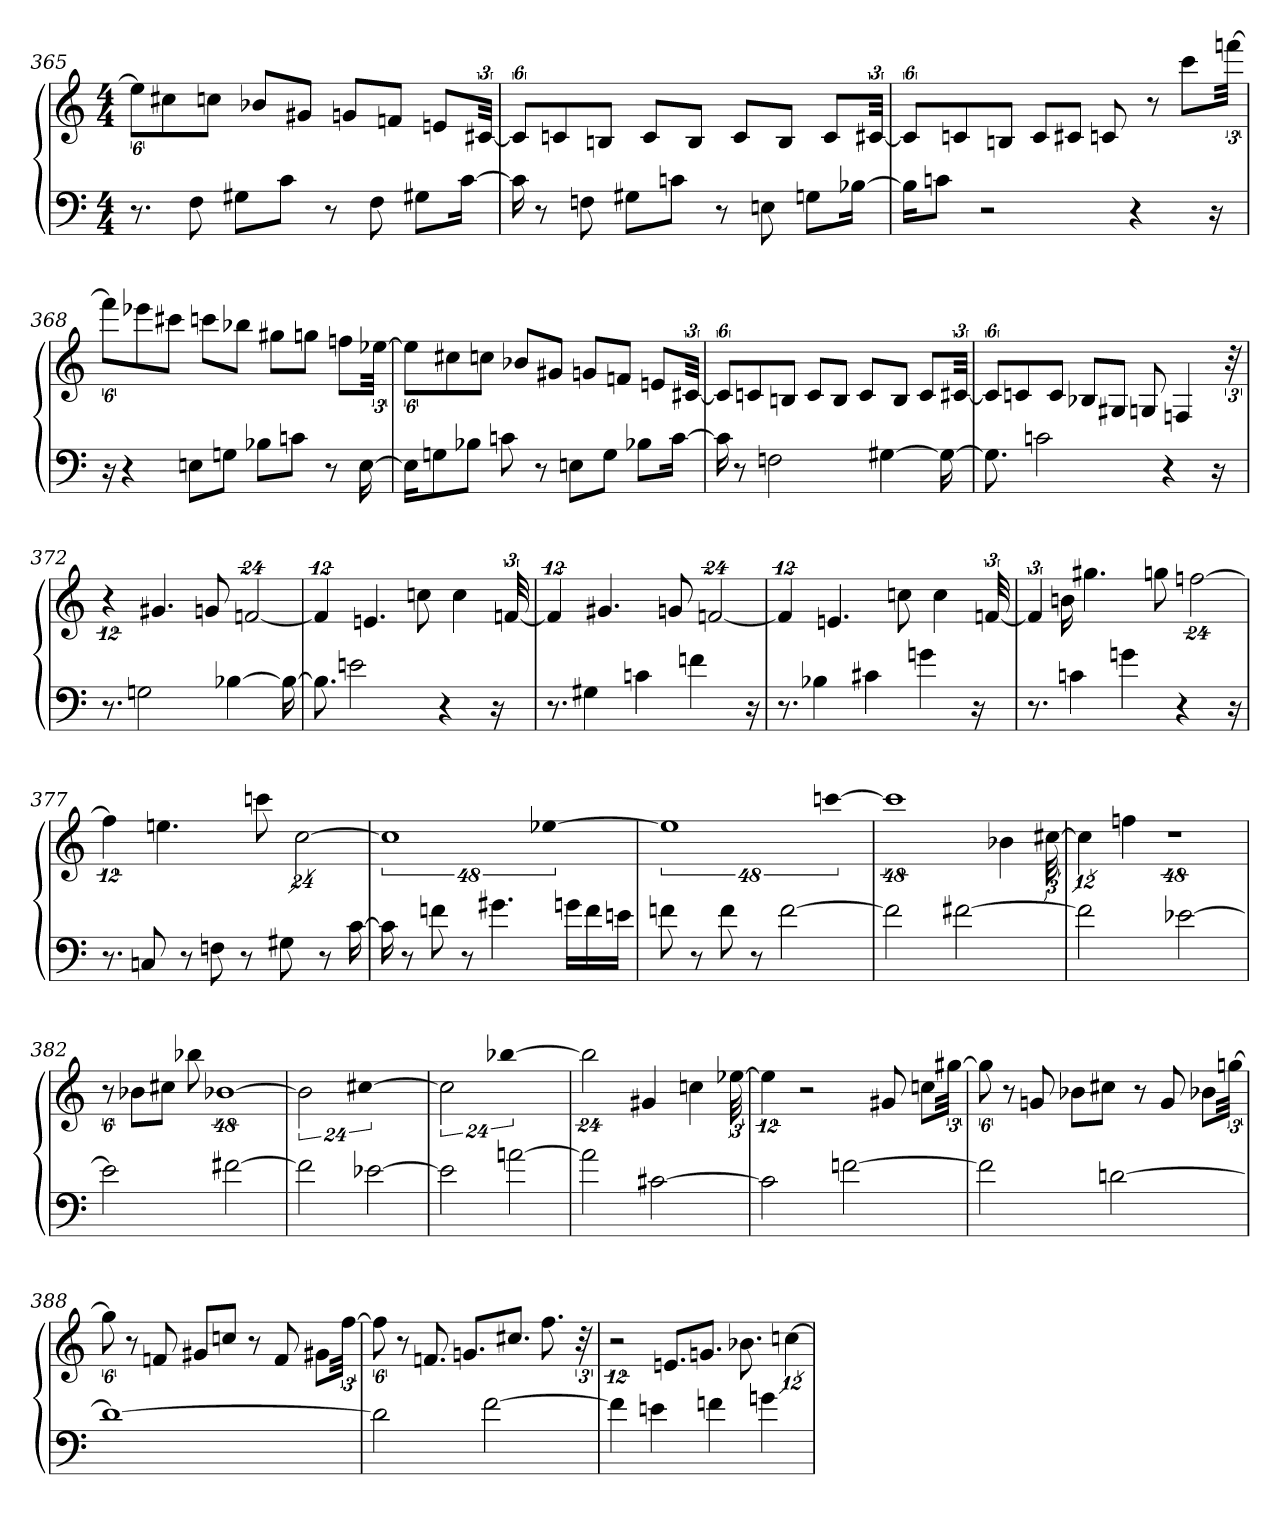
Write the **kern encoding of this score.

**kern	**kern
*part2	*part1
*staff2	*staff1
*clefF4	*clefG2
*M4/4	*M4/4
=365	=365
8.r	48%5ee-\L]
.	8cc#X\
8F	.
.	8ccn\J
8G#X\L	.
.	8b-X/L
8c\J	.
.	8g#X/J
8r	.
.	8gn/L
8F	.
.	8fn/J
8G#X\L	.
.	8en/L
[16c\Jk	.
.	[48c#X/Jkk
=366	=366
16c]	48%5c#/L]
8r	.
.	8cn/
8Fn	.
.	8Bn/J
8G#X\L	.
.	8c/L
8cn\J	.
.	8B/J
8r	.
.	8c/L
8En	.
.	8B/J
8Gn\L	.
.	8c/L
[16B-X\Jk	.
.	[48c#X/Jkk
=367	=367
16B-\KL]	48%5c#/L]
8cn\J	.
.	8cn/
2r	.
.	8Bn/J
.	8c/L
.	8c#X/J
.	8cn
4r	.
.	8r
.	8ccc\L
16r	.
.	[48fffn\Jkk
=368	=368
16r	48%5fff\L]
4r	.
.	8eee-X\
.	8ccc#X\J
8En\L	.
.	8cccn\L
8Gn\J	.
.	8bb-X\J
8B-X\L	.
.	8gg#X\L
8cn\J	.
.	8ggn\J
8r	.
.	8ffn\L
[16E	.
.	[48ee-X\Jkk
=369	=369
16E\KL]	48%5ee-\L]
8Gn\	.
.	8cc#X\
8B-X\J	.
.	8ccn\J
8cn	.
.	8b-X/L
8r	.
.	8g#X/J
8En\L	.
.	8gn/L
8G\J	.
.	8fn/J
8B-X\L	.
.	8en/L
[16c\Jk	.
.	[48c#X/Jkk
=370	=370
16c]	48%5c#/L]
8r	.
.	8cn/
2Fn	.
.	8Bn/J
.	8c/L
.	8B/J
.	8c/L
[4G#X	.
.	8B/J
.	8c/L
16G#_	.
.	[48c#X/Jkk
=371	=371
8.G#]	48%5c#/L]
.	8cn/
2cn	.
.	8c/J
.	8B-X/L
.	8G#X/J
.	8Gn
4r	.
.	4Fn
16r	.
.	48r
=372	=372
8.r	48%11r
2Gn	.
.	4.g#X
.	8gn
[4B-X	.
.	[48%13fn
16B-_	.
=373	=373
8.B-]	48%11f]
2en	.
.	4.en
.	8ccn
4r	.
.	4cc
16r	.
.	[48fn
=374	=374
8.r	48%11f]
4G#X	.
.	4.g#X
4cn	.
.	8gn
4fn	.
.	[48%13fn
16r	.
=375	=375
8.r	48%11f]
4B-X	.
.	4.en
4c#X	.
.	8ccn
4gn	.
.	4cc
16r	.
.	[48fn
=376	=376
8.r	6f]
.	16bn
4cn	.
.	4.gg#X
4gn	.
.	8ggn
4r	.
.	[48%13ffn
16r	.
=377	=377
8.r	48%11ff]
8Cn	.
.	4.een
8r	.
8Fn	.
8r	.
.	8cccn
8G#X	.
.	[48%13cc
8r	.
[16c	.
=378	=378
16c]	48%35cc]
8r	.
8fn	.
8r	.
4.g#X	.
.	[48%13ee-X
16gn\LL	.
16f\	.
16en\JJ	.
=379	=379
8fn	48%35ee-]
8r	.
8f	.
8r	.
[2f	.
.	[48%13cccn
=380	=380
2f]	48%35ccc]
[2f#X	.
.	4b-X
.	[48cc#X
=381	=381
2f#]	48%11cc#]
.	4ffn
.	48%25r
[2e-X	.
=382	=382
2e-]	48%5r
.	8b-X\L
.	8cc#X\J
.	8bb-X
.	[48%25b-X
[2f#X	.
=383	=383
2f#]	48%23b-]
.	[48%25cc#X
[2e-X	.
=384	=384
2e-]	48%23cc#]
.	[48%25bb-X
[2an	.
=385	=385
2a]	48%23bb-]
.	4g#X
[2c#X	.
.	4ccn
.	[48ee-X
=386	=386
2c#]	48%11ee-]
.	2r
[2fn	.
.	8g#X
.	8ccn\L
.	[48gg#X\Jkk
=387	=387
2f]	48%5gg#]
.	8r
.	8gn
.	8b-X\L
.	8cc#X\J
[2dn	.
.	8r
.	8g
.	8b-X\L
.	[48gg\Jkk
=388	=388
1d_	48%5gg]
.	8r
.	8fn
.	8g#X/L
.	8ccn/J
.	8r
.	8f
.	8g#X\L
.	[48ff\Jkk
=389	=389
2d]	48%5ff]
.	8r
.	8.fn
.	8.gn/L
[2f	.
.	8.cc#X/J
.	8.ff
.	48r
=390	=390
4f]	24%7r
4en	.
.	8.en/L
.	8.gn/J
4fn	.
.	8.b-X
4gn	.
.	[48%7ccn
=	=
*-	*-
